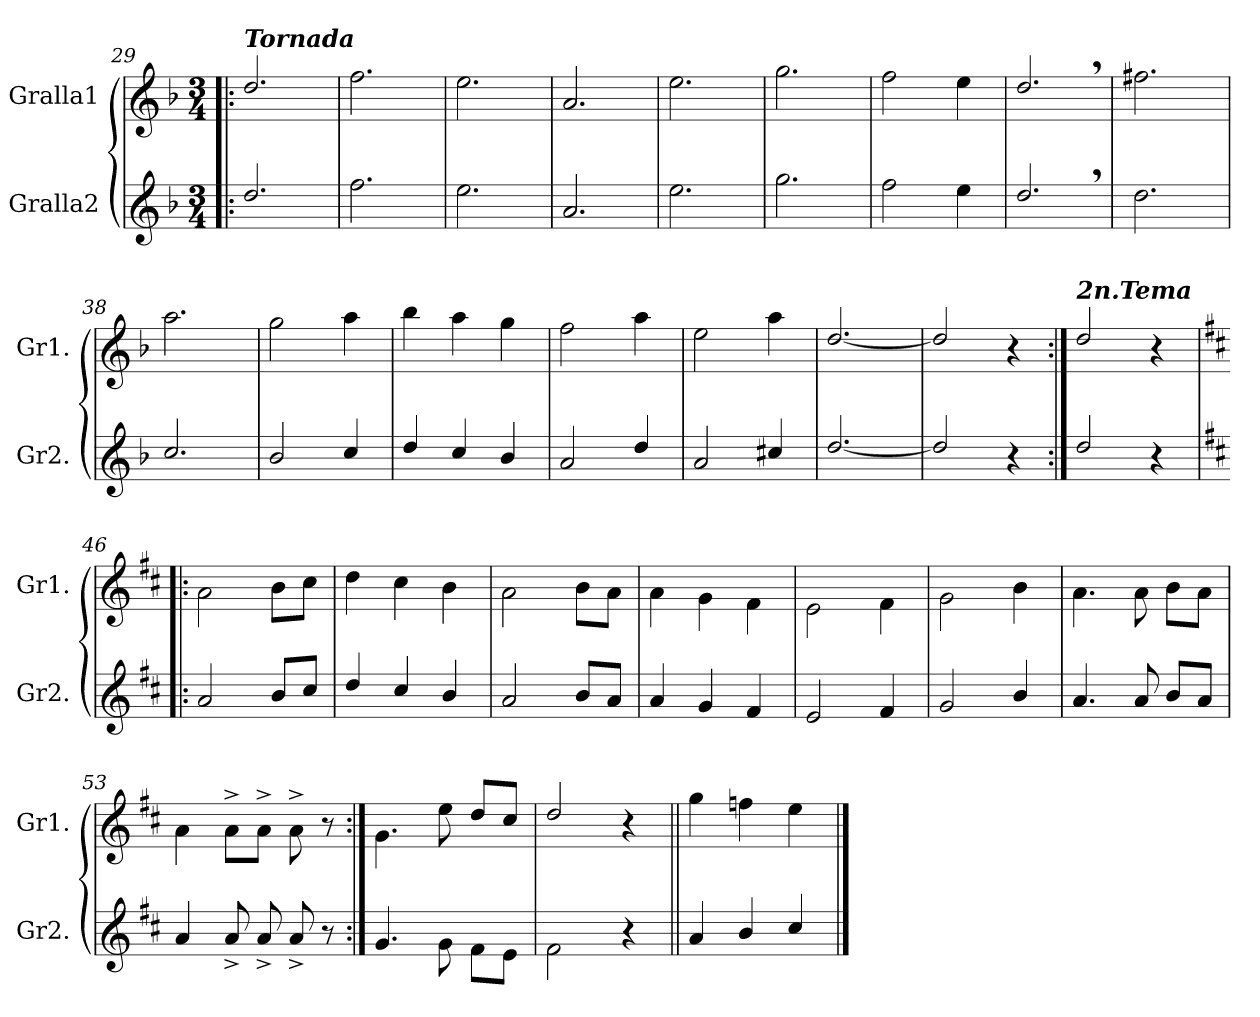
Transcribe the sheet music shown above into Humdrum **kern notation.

**kern	**kern
*part2	*part1
*staff2	*staff1
*I"Gralla2	*I"Gralla1
*I'Gr2.	*I'Gr1.
*clefG2	*clefG2
*k[b-]	*k[b-]
*M3/4	*M3/4
=29!|:	=29!|:
!	!LO:TX:a:Bi:t=Tornada
2.dd/	2.dd/
=30	=30
2.ff\	2.ff\
=31	=31
2.ee\	2.ee\
=32	=32
2.a/	2.a/
=33	=33
2.ee\	2.ee\
=34	=34
2.gg\	2.gg\
=35	=35
2ff\	2ff\
4ee\	4ee\
=36	=36
2.dd,/	2.dd,/
!!LO:LB:g=z
=37	=37
2.dd\	2.ff#X\
=38	=38
2.cc/	2.aa\
=39	=39
2b-/	2gg\
4cc/	4aa\
=40	=40
4dd/	4bb-\
4cc/	4aa\
4b-/	4gg\
=41	=41
2a/	2ff\
4dd/	4aa\
=42	=42
2a/	2ee\
4cc#X/	4aa\
=43	=43
[2.dd/	[2.dd/
=44	=44
2dd/]	2dd/]
4r	4r
=45:|!	=45:|!
!	!LO:TX:a:Bi:t=2n.Tema
2dd/	2dd/
4r	4r
=46!|:	=46!|:
*k[f#c#]	*k[f#c#]
2a/	2a\
8b/L	8b\L
8cc#/J	8cc#\J
=47	=47
4dd/	4dd\
4cc#/	4cc#\
4b/	4b\
=48	=48
2a/	2a\
8b/L	8b\L
8a/J	8a\J
!!LO:LB:g=z
=49	=49
4a/	4a\
4g/	4g\
4f#/	4f#\
=50	=50
2e/	2e\
4f#/	4f#\
=51	=51
2g/	2g\
4b/	4b\
=52	=52
4.a/	4.a\
8a/	8a\
8b/L	8b\L
8a/J	8a\J
=53	=53
4a/	4a\
8a^/	8a^\L
8a^/	8a^\J
8a^/	8a^\
8r	8r
=54:|!	=54:|!
4.g/	4.g\
8g\	8ee\
8f#\L	8dd/L
8e\J	8cc#/J
=55	=55
2f#\	2dd/
4r	4r
=56||	=56||
4a/	4gg\
4b/	4ffn\
4cc#/	4ee\
==	==
*-	*-
